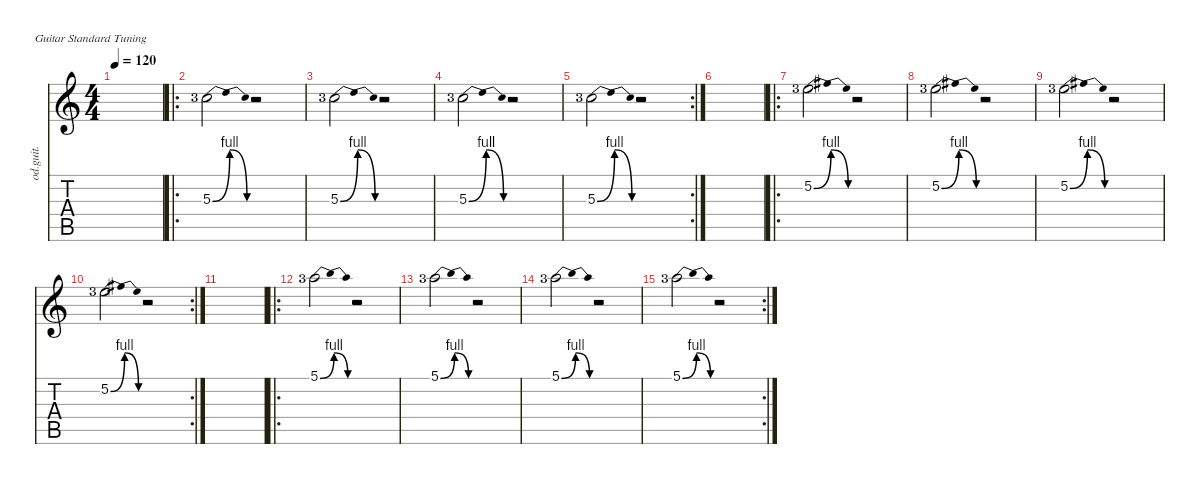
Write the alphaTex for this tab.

\defaultSystemsLayout 4
\hideDynamics
\bracketExtendMode nobrackets
\track ("Overdriven Guitar" "od.guit.") {instrument overdrivenguitar}
\staff {score tabs}
\tuning (E4 B3 G3 D3 A2 E2)
\ts (4 4)
\tempo 120
\clef g2
\ks c
|
\ro
5.3{be (bendrelease 0 0 10.2 4 20.4 4 30 0) lf 4}.2{beam Down} r.2{beam Down} |
5.3{be (bendrelease 0 0 10.2 4 20.4 4 30 0) lf 4}.2{beam Down} r.2{beam Down} |
5.3{be (bendrelease 0 0 10.2 4 20.4 4 30 0) lf 4}.2{beam Down} r.2{beam Down} |
\rc 2
5.3{be (bendrelease 0 0 10.2 4 20.4 4 30 0) lf 4}.2{beam Down} r.2{beam Down} |
|
\ro
5.2{be (bendrelease 0 0 10.2 4 20.4 4 30 0) lf 4}.2{beam Down} r.2{beam Down} |
5.2{be (bendrelease 0 0 10.2 4 20.4 4 30 0) lf 4}.2{beam Down} r.2{beam Down} |
5.2{be (bendrelease 0 0 10.2 4 20.4 4 30 0) lf 4}.2{beam Down} r.2{beam Down} |
\rc 2
5.2{be (bendrelease 0 0 10.2 4 20.4 4 30 0) lf 4}.2{beam Down} r.2{beam Down} |
|
\ro
5.1{be (bendrelease 0 0 10.2 4 20.4 4 30 0) lf 4}.2{beam Down} r.2{beam Down} |
5.1{be (bendrelease 0 0 10.2 4 20.4 4 30 0) lf 4}.2{beam Down} r.2{beam Down} |
5.1{be (bendrelease 0 0 10.2 4 20.4 4 30 0) lf 4}.2{beam Down} r.2{beam Down} |
\rc 2
5.1{be (bendrelease 0 0 10.2 4 20.4 4 30 0) lf 4}.2{beam Down} r.2{beam Down}
